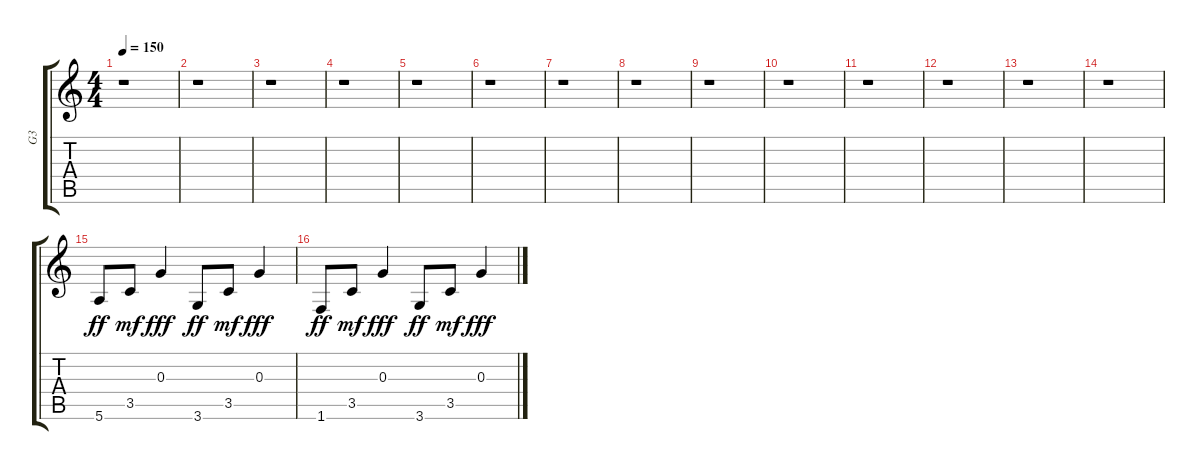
\track ("G3" "G3") {instrument electricguitarclean}
\staff {score tabs}
\tuning (E4 B3 G3 D3 A2 E2) {hide}
\ts (4 4)
\tempo 150
\clef g2
\ks c
r.1{dy ff instrument electricguitarclean} |
r.1 |
r.1 |
r.1 |
r.1 |
r.1 |
r.1 |
r.1 |
r.1 |
r.1 |
r.1 |
r.1 |
r.1 |
r.1 |
5.6.8 3.5.8{dy mf} 0.3.4{dy fff} 3.6.8{dy ff} 3.5.8{dy mf} 0.3.4{dy fff} |
1.6.8{dy ff} 3.5.8{dy mf} 0.3.4{dy fff} 3.6.8{dy ff} 3.5.8{dy mf} 0.3.4{dy fff}
